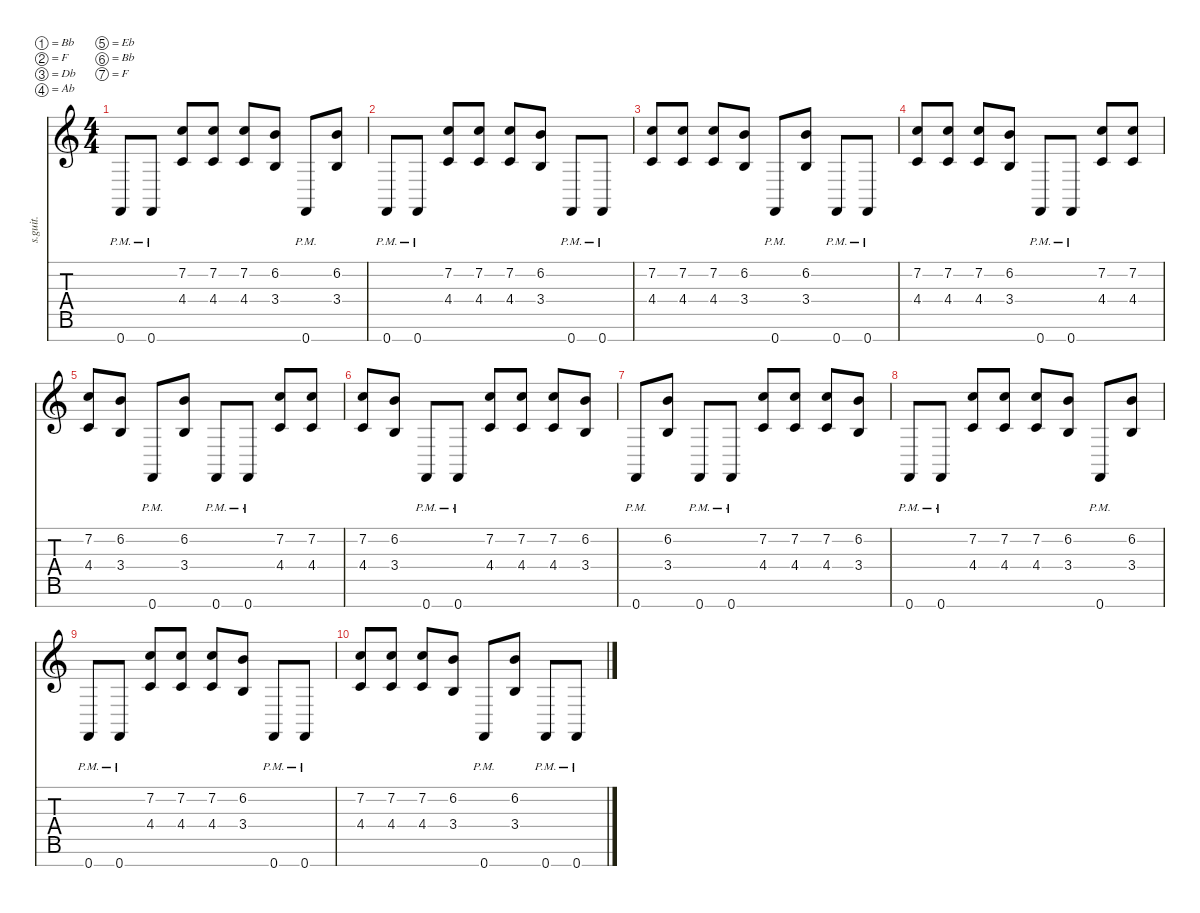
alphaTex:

\defaultSystemsLayout 4
\hideDynamics
\bracketExtendMode nobrackets
\track ("Rhythm" "s.guit.") {instrument distortionguitar}
\staff {score tabs}
\tuning (Bb3 F3 Db3 Ab2 Eb2 Bb1 F1)
\ts (4 4)
\tempo (133 hide)
\clef g2
\ks c
0.7{pm}.8{lyrics (0 "") lyrics (1 "") lyrics (2 "") lyrics (3 "") lyrics (4 "") dy f} 0.7{pm}.8{lyrics (0 "") lyrics (1 "") lyrics (2 "") lyrics (3 "") lyrics (4 "")} (7.2 4.4).8{lyrics (0 "") lyrics (1 "") lyrics (2 "") lyrics (3 "") lyrics (4 "")} (7.2 4.4).8{lyrics (0 "") lyrics (1 "") lyrics (2 "") lyrics (3 "") lyrics (4 "")} (7.2 4.4).8{lyrics (0 "") lyrics (1 "") lyrics (2 "") lyrics (3 "") lyrics (4 "")} (6.2 3.4).8{lyrics (0 "") lyrics (1 "") lyrics (2 "") lyrics (3 "") lyrics (4 "")} 0.7{pm}.8{lyrics (0 "") lyrics (1 "") lyrics (2 "") lyrics (3 "") lyrics (4 "")} (6.2 3.4).8{lyrics (0 "") lyrics (1 "") lyrics (2 "") lyrics (3 "") lyrics (4 "")} |
0.7{pm}.8{lyrics (0 "") lyrics (1 "") lyrics (2 "") lyrics (3 "") lyrics (4 "")} 0.7{pm}.8{lyrics (0 "") lyrics (1 "") lyrics (2 "") lyrics (3 "") lyrics (4 "")} (7.2 4.4).8{lyrics (0 "") lyrics (1 "") lyrics (2 "") lyrics (3 "") lyrics (4 "")} (7.2 4.4).8{lyrics (0 "") lyrics (1 "") lyrics (2 "") lyrics (3 "") lyrics (4 "")} (7.2 4.4).8{lyrics (0 "") lyrics (1 "") lyrics (2 "") lyrics (3 "") lyrics (4 "")} (6.2 3.4).8{lyrics (0 "") lyrics (1 "") lyrics (2 "") lyrics (3 "") lyrics (4 "")} 0.7{pm}.8{lyrics (0 "") lyrics (1 "") lyrics (2 "") lyrics (3 "") lyrics (4 "")} 0.7{pm}.8{lyrics (0 "") lyrics (1 "") lyrics (2 "") lyrics (3 "") lyrics (4 "")} |
(7.2 4.4).8{lyrics (0 "") lyrics (1 "") lyrics (2 "") lyrics (3 "") lyrics (4 "")} (7.2 4.4).8{lyrics (0 "") lyrics (1 "") lyrics (2 "") lyrics (3 "") lyrics (4 "")} (7.2 4.4).8{lyrics (0 "") lyrics (1 "") lyrics (2 "") lyrics (3 "") lyrics (4 "")} (6.2 3.4).8{lyrics (0 "") lyrics (1 "") lyrics (2 "") lyrics (3 "") lyrics (4 "")} 0.7{pm}.8{lyrics (0 "") lyrics (1 "") lyrics (2 "") lyrics (3 "") lyrics (4 "")} (6.2 3.4).8{lyrics (0 "") lyrics (1 "") lyrics (2 "") lyrics (3 "") lyrics (4 "")} 0.7{pm}.8{lyrics (0 "") lyrics (1 "") lyrics (2 "") lyrics (3 "") lyrics (4 "")} 0.7{pm}.8{lyrics (0 "") lyrics (1 "") lyrics (2 "") lyrics (3 "") lyrics (4 "")} |
(7.2 4.4).8{lyrics (0 "") lyrics (1 "") lyrics (2 "") lyrics (3 "") lyrics (4 "")} (7.2 4.4).8{lyrics (0 "") lyrics (1 "") lyrics (2 "") lyrics (3 "") lyrics (4 "")} (7.2 4.4).8{lyrics (0 "") lyrics (1 "") lyrics (2 "") lyrics (3 "") lyrics (4 "")} (6.2 3.4).8{lyrics (0 "") lyrics (1 "") lyrics (2 "") lyrics (3 "") lyrics (4 "")} 0.7{pm}.8{lyrics (0 "") lyrics (1 "") lyrics (2 "") lyrics (3 "") lyrics (4 "")} 0.7{pm}.8{lyrics (0 "") lyrics (1 "") lyrics (2 "") lyrics (3 "") lyrics (4 "")} (7.2 4.4).8{lyrics (0 "") lyrics (1 "") lyrics (2 "") lyrics (3 "") lyrics (4 "")} (7.2 4.4).8{lyrics (0 "") lyrics (1 "") lyrics (2 "") lyrics (3 "") lyrics (4 "")} |
(7.2 4.4).8{lyrics (0 "") lyrics (1 "") lyrics (2 "") lyrics (3 "") lyrics (4 "")} (6.2 3.4).8{lyrics (0 "") lyrics (1 "") lyrics (2 "") lyrics (3 "") lyrics (4 "")} 0.7{pm}.8{lyrics (0 "") lyrics (1 "") lyrics (2 "") lyrics (3 "") lyrics (4 "")} (6.2 3.4).8{lyrics (0 "") lyrics (1 "") lyrics (2 "") lyrics (3 "") lyrics (4 "")} 0.7{pm}.8{lyrics (0 "") lyrics (1 "") lyrics (2 "") lyrics (3 "") lyrics (4 "")} 0.7{pm}.8{lyrics (0 "") lyrics (1 "") lyrics (2 "") lyrics (3 "") lyrics (4 "")} (7.2 4.4).8{lyrics (0 "") lyrics (1 "") lyrics (2 "") lyrics (3 "") lyrics (4 "")} (7.2 4.4).8{lyrics (0 "") lyrics (1 "") lyrics (2 "") lyrics (3 "") lyrics (4 "")} |
(7.2 4.4).8{lyrics (0 "") lyrics (1 "") lyrics (2 "") lyrics (3 "") lyrics (4 "")} (6.2 3.4).8{lyrics (0 "") lyrics (1 "") lyrics (2 "") lyrics (3 "") lyrics (4 "")} 0.7{pm}.8{lyrics (0 "") lyrics (1 "") lyrics (2 "") lyrics (3 "") lyrics (4 "")} 0.7{pm}.8{lyrics (0 "") lyrics (1 "") lyrics (2 "") lyrics (3 "") lyrics (4 "")} (7.2 4.4).8{lyrics (0 "") lyrics (1 "") lyrics (2 "") lyrics (3 "") lyrics (4 "")} (7.2 4.4).8{lyrics (0 "") lyrics (1 "") lyrics (2 "") lyrics (3 "") lyrics (4 "")} (7.2 4.4).8{lyrics (0 "") lyrics (1 "") lyrics (2 "") lyrics (3 "") lyrics (4 "")} (6.2 3.4).8{lyrics (0 "") lyrics (1 "") lyrics (2 "") lyrics (3 "") lyrics (4 "")} |
0.7{pm}.8{lyrics (0 "") lyrics (1 "") lyrics (2 "") lyrics (3 "") lyrics (4 "")} (6.2 3.4).8{lyrics (0 "") lyrics (1 "") lyrics (2 "") lyrics (3 "") lyrics (4 "")} 0.7{pm}.8{lyrics (0 "") lyrics (1 "") lyrics (2 "") lyrics (3 "") lyrics (4 "")} 0.7{pm}.8{lyrics (0 "") lyrics (1 "") lyrics (2 "") lyrics (3 "") lyrics (4 "")} (7.2 4.4).8{lyrics (0 "") lyrics (1 "") lyrics (2 "") lyrics (3 "") lyrics (4 "")} (7.2 4.4).8{lyrics (0 "") lyrics (1 "") lyrics (2 "") lyrics (3 "") lyrics (4 "")} (7.2 4.4).8{lyrics (0 "") lyrics (1 "") lyrics (2 "") lyrics (3 "") lyrics (4 "")} (6.2 3.4).8{lyrics (0 "") lyrics (1 "") lyrics (2 "") lyrics (3 "") lyrics (4 "")} |
0.7{pm}.8{lyrics (0 "") lyrics (1 "") lyrics (2 "") lyrics (3 "") lyrics (4 "")} 0.7{pm}.8{lyrics (0 "") lyrics (1 "") lyrics (2 "") lyrics (3 "") lyrics (4 "")} (7.2 4.4).8{lyrics (0 "") lyrics (1 "") lyrics (2 "") lyrics (3 "") lyrics (4 "")} (7.2 4.4).8{lyrics (0 "") lyrics (1 "") lyrics (2 "") lyrics (3 "") lyrics (4 "")} (7.2 4.4).8{lyrics (0 "") lyrics (1 "") lyrics (2 "") lyrics (3 "") lyrics (4 "")} (6.2 3.4).8{lyrics (0 "") lyrics (1 "") lyrics (2 "") lyrics (3 "") lyrics (4 "")} 0.7{pm}.8{lyrics (0 "") lyrics (1 "") lyrics (2 "") lyrics (3 "") lyrics (4 "")} (6.2 3.4).8{lyrics (0 "") lyrics (1 "") lyrics (2 "") lyrics (3 "") lyrics (4 "")} |
0.7{pm}.8{lyrics (0 "") lyrics (1 "") lyrics (2 "") lyrics (3 "") lyrics (4 "")} 0.7{pm}.8{lyrics (0 "") lyrics (1 "") lyrics (2 "") lyrics (3 "") lyrics (4 "")} (7.2 4.4).8{lyrics (0 "") lyrics (1 "") lyrics (2 "") lyrics (3 "") lyrics (4 "")} (7.2 4.4).8{lyrics (0 "") lyrics (1 "") lyrics (2 "") lyrics (3 "") lyrics (4 "")} (7.2 4.4).8{lyrics (0 "") lyrics (1 "") lyrics (2 "") lyrics (3 "") lyrics (4 "")} (6.2 3.4).8{lyrics (0 "") lyrics (1 "") lyrics (2 "") lyrics (3 "") lyrics (4 "")} 0.7{pm}.8{lyrics (0 "") lyrics (1 "") lyrics (2 "") lyrics (3 "") lyrics (4 "")} 0.7{pm}.8{lyrics (0 "") lyrics (1 "") lyrics (2 "") lyrics (3 "") lyrics (4 "")} |
(7.2 4.4).8{lyrics (0 "") lyrics (1 "") lyrics (2 "") lyrics (3 "") lyrics (4 "")} (7.2 4.4).8{lyrics (0 "") lyrics (1 "") lyrics (2 "") lyrics (3 "") lyrics (4 "")} (7.2 4.4).8{lyrics (0 "") lyrics (1 "") lyrics (2 "") lyrics (3 "") lyrics (4 "")} (6.2 3.4).8{lyrics (0 "") lyrics (1 "") lyrics (2 "") lyrics (3 "") lyrics (4 "")} 0.7{pm}.8{lyrics (0 "") lyrics (1 "") lyrics (2 "") lyrics (3 "") lyrics (4 "")} (6.2 3.4).8{lyrics (0 "") lyrics (1 "") lyrics (2 "") lyrics (3 "") lyrics (4 "")} 0.7{pm}.8{lyrics (0 "") lyrics (1 "") lyrics (2 "") lyrics (3 "") lyrics (4 "")} 0.7{pm}.8{lyrics (0 "") lyrics (1 "") lyrics (2 "") lyrics (3 "") lyrics (4 "")}
